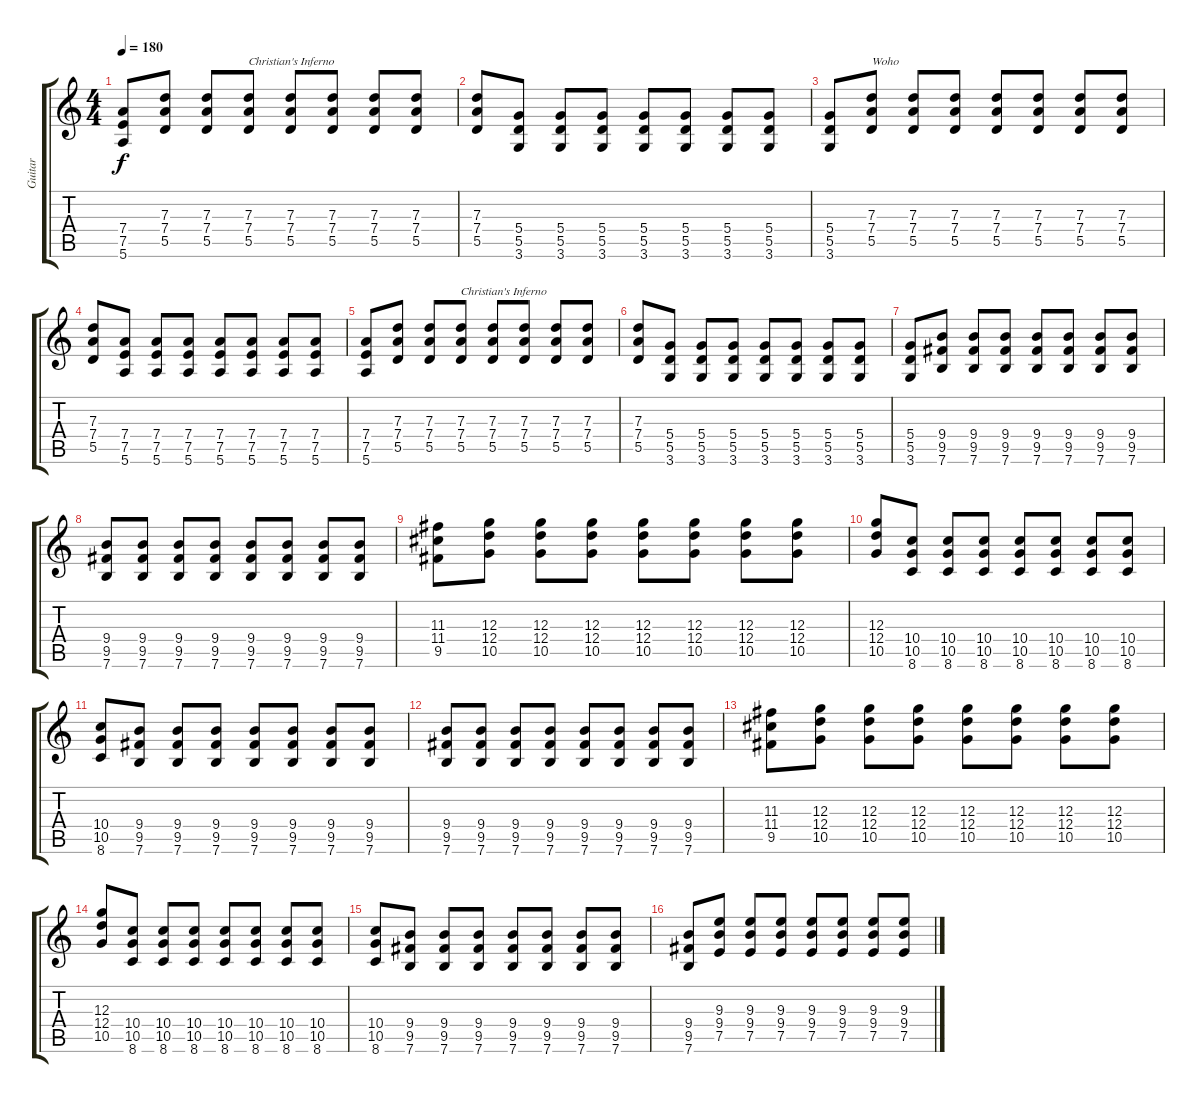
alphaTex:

\track ("Guitar" "Guitar") {instrument overdrivenguitar}
\staff {score tabs}
\tuning (E4 B3 G3 D3 A2 E2) {hide}
\ts (4 4)
\tempo 180
\clef g2
\ks c
(7.4 7.5 5.6).8{dy f} (7.3 7.4 5.5).8 (7.3 7.4 5.5).8 (7.3 7.4 5.5).8{txt "Christian's Inferno"} (7.3 7.4 5.5).8 (7.3 7.4 5.5).8 (7.3 7.4 5.5).8 (7.3 7.4 5.5).8 |
(7.3 7.4 5.5).8 (5.4 5.5 3.6).8 (5.4 5.5 3.6).8 (5.4 5.5 3.6).8 (5.4 5.5 3.6).8 (5.4 5.5 3.6).8 (5.4 5.5 3.6).8 (5.4 5.5 3.6).8 |
(5.4 5.5 3.6).8 (7.3 7.4 5.5).8{txt "Woho"} (7.3 7.4 5.5).8 (7.3 7.4 5.5).8 (7.3 7.4 5.5).8 (7.3 7.4 5.5).8 (7.3 7.4 5.5).8 (7.3 7.4 5.5).8 |
(7.3 7.4 5.5).8 (7.4 7.5 5.6).8 (7.4 7.5 5.6).8 (7.4 7.5 5.6).8 (7.4 7.5 5.6).8 (7.4 7.5 5.6).8 (7.4 7.5 5.6).8 (7.4 7.5 5.6).8 |
(7.4 7.5 5.6).8 (7.3 7.4 5.5).8 (7.3 7.4 5.5).8 (7.3 7.4 5.5).8{txt "Christian's Inferno"} (7.3 7.4 5.5).8 (7.3 7.4 5.5).8 (7.3 7.4 5.5).8 (7.3 7.4 5.5).8 |
(7.3 7.4 5.5).8 (5.4 5.5 3.6).8 (5.4 5.5 3.6).8 (5.4 5.5 3.6).8 (5.4 5.5 3.6).8 (5.4 5.5 3.6).8 (5.4 5.5 3.6).8 (5.4 5.5 3.6).8 |
(5.4 5.5 3.6).8 (9.4 9.5 7.6).8 (9.4 9.5 7.6).8 (9.4 9.5 7.6).8 (9.4 9.5 7.6).8 (9.4 9.5 7.6).8 (9.4 9.5 7.6).8 (9.4 9.5 7.6).8 |
(9.4 9.5 7.6).8 (9.4 9.5 7.6).8 (9.4 9.5 7.6).8 (9.4 9.5 7.6).8 (9.4 9.5 7.6).8 (9.4 9.5 7.6).8 (9.4 9.5 7.6).8 (9.4 9.5 7.6).8 |
(11.3 11.4 9.5).8 (12.3 12.4 10.5).8 (12.3 12.4 10.5).8 (12.3 12.4 10.5).8 (12.3 12.4 10.5).8 (12.3 12.4 10.5).8 (12.3 12.4 10.5).8 (12.3 12.4 10.5).8 |
(12.3 12.4 10.5).8 (10.4 10.5 8.6).8 (10.4 10.5 8.6).8 (10.4 10.5 8.6).8 (10.4 10.5 8.6).8 (10.4 10.5 8.6).8 (10.4 10.5 8.6).8 (10.4 10.5 8.6).8 |
(10.4 10.5 8.6).8 (9.4 9.5 7.6).8 (9.4 9.5 7.6).8 (9.4 9.5 7.6).8 (9.4 9.5 7.6).8 (9.4 9.5 7.6).8 (9.4 9.5 7.6).8 (9.4 9.5 7.6).8 |
(9.4 9.5 7.6).8 (9.4 9.5 7.6).8 (9.4 9.5 7.6).8 (9.4 9.5 7.6).8 (9.4 9.5 7.6).8 (9.4 9.5 7.6).8 (9.4 9.5 7.6).8 (9.4 9.5 7.6).8 |
(11.3 11.4 9.5).8 (12.3 12.4 10.5).8 (12.3 12.4 10.5).8 (12.3 12.4 10.5).8 (12.3 12.4 10.5).8 (12.3 12.4 10.5).8 (12.3 12.4 10.5).8 (12.3 12.4 10.5).8 |
(12.3 12.4 10.5).8 (10.4 10.5 8.6).8 (10.4 10.5 8.6).8 (10.4 10.5 8.6).8 (10.4 10.5 8.6).8 (10.4 10.5 8.6).8 (10.4 10.5 8.6).8 (10.4 10.5 8.6).8 |
(10.4 10.5 8.6).8 (9.4 9.5 7.6).8 (9.4 9.5 7.6).8 (9.4 9.5 7.6).8 (9.4 9.5 7.6).8 (9.4 9.5 7.6).8 (9.4 9.5 7.6).8 (9.4 9.5 7.6).8 |
(9.4 9.5 7.6).8 (9.3 9.4 7.5).8 (9.3 9.4 7.5).8 (9.3 9.4 7.5).8 (9.3 9.4 7.5).8 (9.3 9.4 7.5).8 (9.3 9.4 7.5).8 (9.3 9.4 7.5).8
